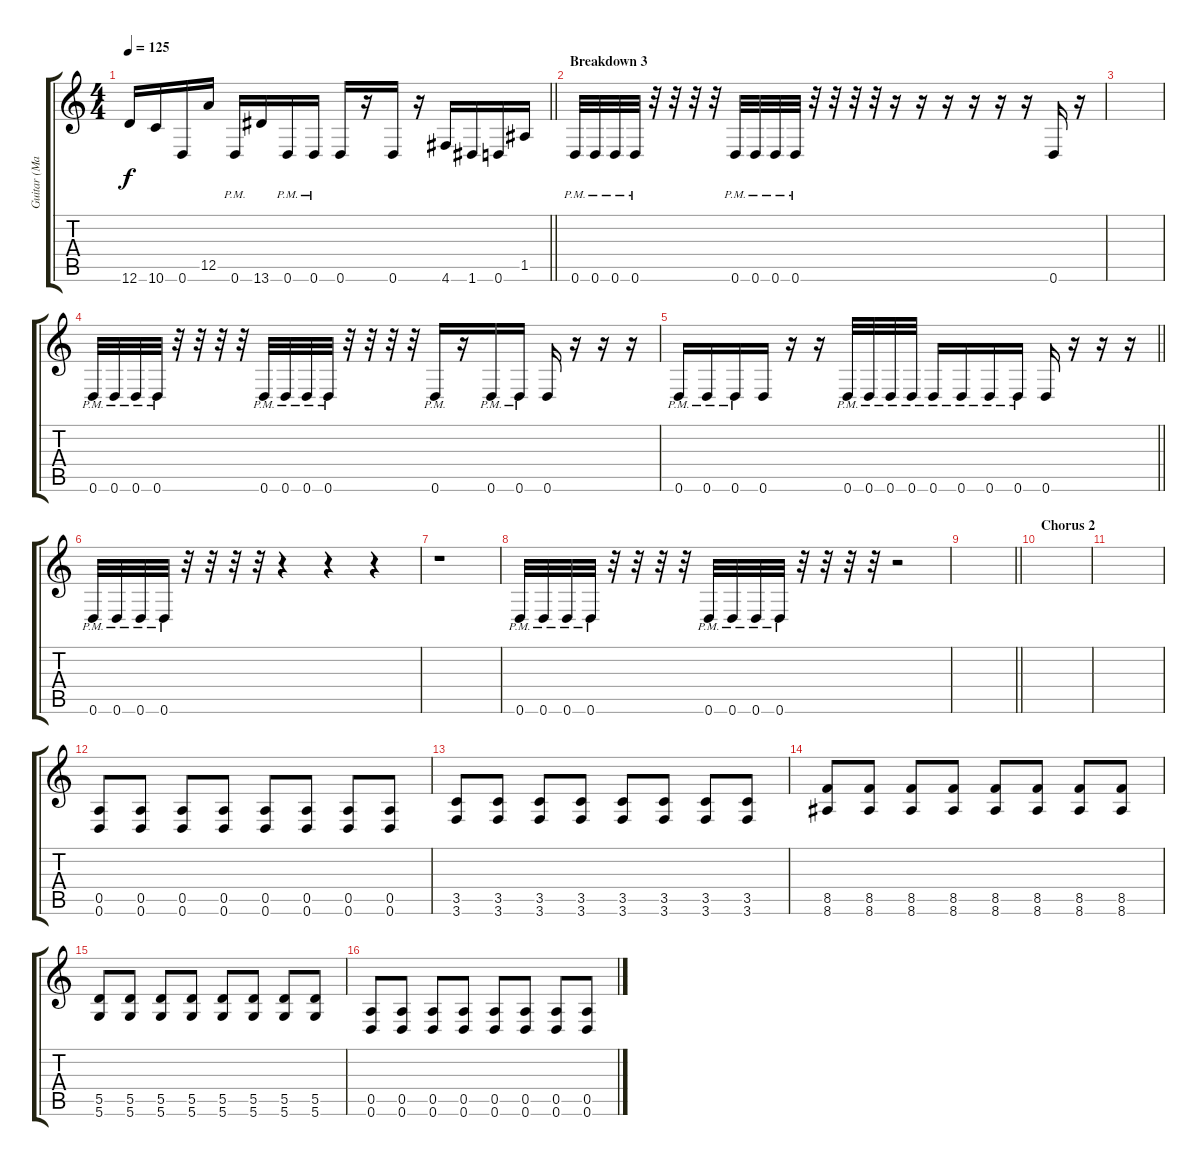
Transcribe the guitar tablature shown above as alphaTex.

\track ("Guitar (Martin)" "Guitar (Ma") {instrument distortionguitar}
\staff {score tabs}
\tuning (E4 B3 G3 D3 A2 D2) {hide}
\ts (4 4)
\tempo 125
\clef g2
\barLineRight lightlight
\ks c
12.6.16{dy f} 10.6.16 0.6.16 12.5.16 0.6{pm}.16 13.6.16 0.6{pm}.16 0.6{pm}.16 0.6.16 r.16 0.6.16 r.16 4.6.16 1.6.16 0.6.16 1.5.16 |
\section ("" "Breakdown 3")
0.6{pm}.32 0.6{pm}.32 0.6{pm}.32 0.6{pm}.32 r.32 r.32 r.32 r.32 0.6{pm}.32 0.6{pm}.32 0.6{pm}.32 0.6{pm}.32 r.32 r.32 r.32 r.32 r.16 r.16 r.16 r.16 r.16 r.16 0.6.16 r.16 |
|
0.6{pm}.32 0.6{pm}.32 0.6{pm}.32 0.6{pm}.32 r.32 r.32 r.32 r.32 0.6{pm}.32 0.6{pm}.32 0.6{pm}.32 0.6{pm}.32 r.32 r.32 r.32 r.32 0.6{pm}.16 r.16 0.6{pm}.16 0.6{pm}.16 0.6.16 r.16 r.16 r.16 |
\barLineRight lightlight
0.6{pm}.16 0.6{pm}.16 0.6{pm}.16 0.6.16 r.16 r.16 0.6{pm}.32 0.6{pm}.32 0.6{pm}.32 0.6{pm}.32 0.6{pm}.16 0.6{pm}.16 0.6{pm}.16 0.6{pm}.16 0.6.16 r.16 r.16 r.16 |
0.6{pm}.32 0.6{pm}.32 0.6{pm}.32 0.6{pm}.32 r.32 r.32 r.32 r.32 r.4 r.4 r.4 |
r.1 |
0.6{pm}.32 0.6{pm}.32 0.6{pm}.32 0.6{pm}.32 r.32 r.32 r.32 r.32 0.6{pm}.32 0.6{pm}.32 0.6{pm}.32 0.6{pm}.32 r.32 r.32 r.32 r.32 r.2 |
\barLineRight lightlight
|
\section ("" "Chorus 2")
|
|
(0.5 0.6).8 (0.5 0.6).8 (0.5 0.6).8 (0.5 0.6).8 (0.5 0.6).8 (0.5 0.6).8 (0.5 0.6).8 (0.5 0.6).8 |
(3.5 3.6).8 (3.5 3.6).8 (3.5 3.6).8 (3.5 3.6).8 (3.5 3.6).8 (3.5 3.6).8 (3.5 3.6).8 (3.5 3.6).8 |
(8.5 8.6).8 (8.5 8.6).8 (8.5 8.6).8 (8.5 8.6).8 (8.5 8.6).8 (8.5 8.6).8 (8.5 8.6).8 (8.5 8.6).8 |
(5.5 5.6).8 (5.5 5.6).8 (5.5 5.6).8 (5.5 5.6).8 (5.5 5.6).8 (5.5 5.6).8 (5.5 5.6).8 (5.5 5.6).8 |
(0.5 0.6).8 (0.5 0.6).8 (0.5 0.6).8 (0.5 0.6).8 (0.5 0.6).8 (0.5 0.6).8 (0.5 0.6).8 (0.5 0.6).8
